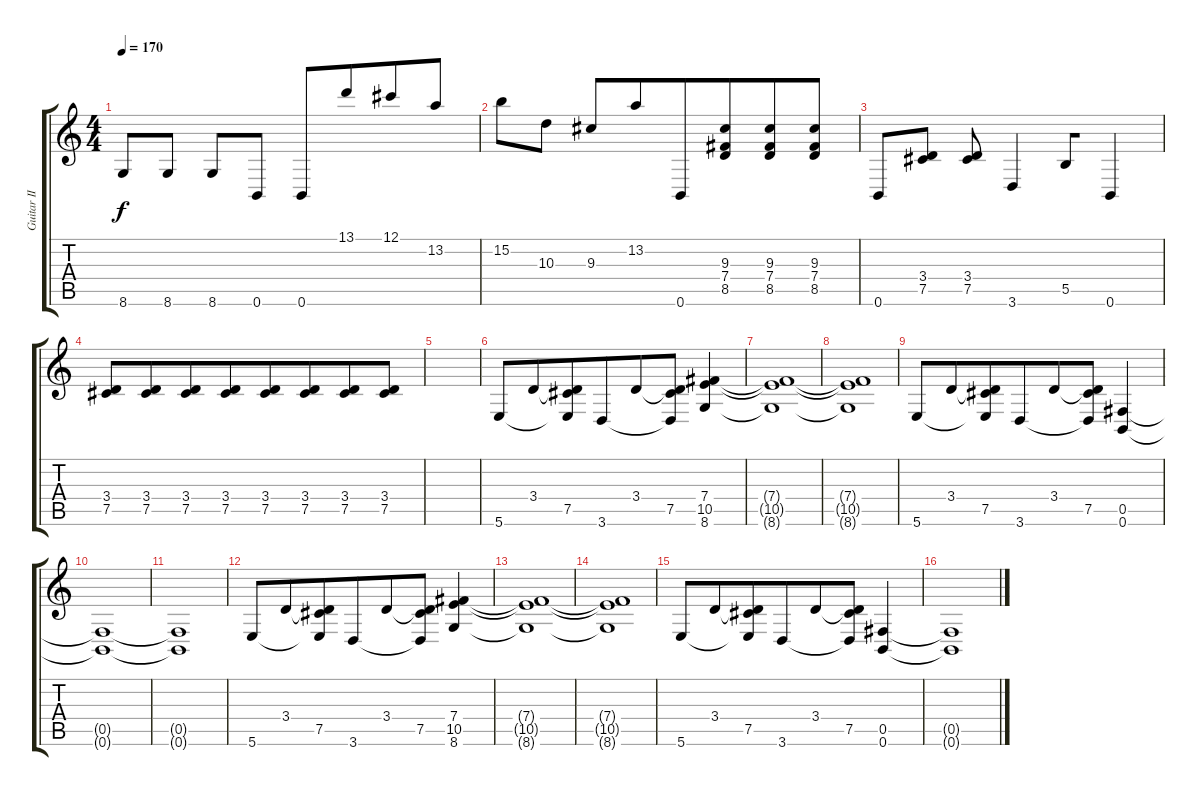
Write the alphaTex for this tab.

\track ("Guitar II" "Guitar II") {instrument overdrivenguitar}
\staff {score tabs}
\tuning (Db4 Ab3 E3 B2 Gb2 B1) {hide}
\ts (4 4)
\tempo 170
\clef g2
\ks c
8.6.8{dy f} 8.6.8 8.6.8{beam merge} 0.6.8 0.6.8 13.1.8{beam merge} 12.1.8 13.2.8 |
15.2.8 10.3.8 9.3.8{beam merge} 13.2.8{beam merge} 0.6.8{beam merge} (9.3 7.4 8.5).8{beam merge} (9.3 7.4 8.5).8 (9.3 7.4 8.5).8 |
0.6.8 (3.4 7.5).8 (3.4 7.5).8 3.6.4 5.5.8{beam merge} 0.6.4 |
(3.4 7.5).8{beam merge} (3.4 7.5).8{beam merge} (3.4 7.5).8{beam merge} (3.4 7.5).8{beam merge} (3.4 7.5).8{beam merge} (3.4 7.5).8{beam merge} (3.4 7.5).8{beam merge} (3.4 7.5).8 |
|
5.6.8{beam merge} 3.4.8{beam merge} (3.4{t} 7.5 5.6{t}).8 3.6.8{beam merge} 3.4.8 (3.4{t} 7.5 3.6{t}).8{beam merge} (7.4 10.5 8.6).4 |
(7.4{t} 10.5{t} 8.6{t}).1 |
(7.4{t} 10.5{t} 8.6{t}).1 |
5.6.8{beam merge} 3.4.8{beam merge} (3.4{t} 7.5 5.6{t}).8 3.6.8{beam merge} 3.4.8 (3.4{t} 7.5 3.6{t}).8{beam merge} (0.5 0.6).4 |
(0.5{t} 0.6{t}).1 |
(0.5{t} 0.6{t}).1 |
5.6.8{beam merge} 3.4.8{beam merge} (3.4{t} 7.5 5.6{t}).8 3.6.8{beam merge} 3.4.8 (3.4{t} 7.5 3.6{t}).8{beam merge} (7.4 10.5 8.6).4 |
(7.4{t} 10.5{t} 8.6{t}).1 |
(7.4{t} 10.5{t} 8.6{t}).1 |
5.6.8{beam merge} 3.4.8{beam merge} (3.4{t} 7.5 5.6{t}).8 3.6.8{beam merge} 3.4.8 (3.4{t} 7.5 3.6{t}).8{beam merge} (0.5 0.6).4 |
(0.5{t} 0.6{t}).1
